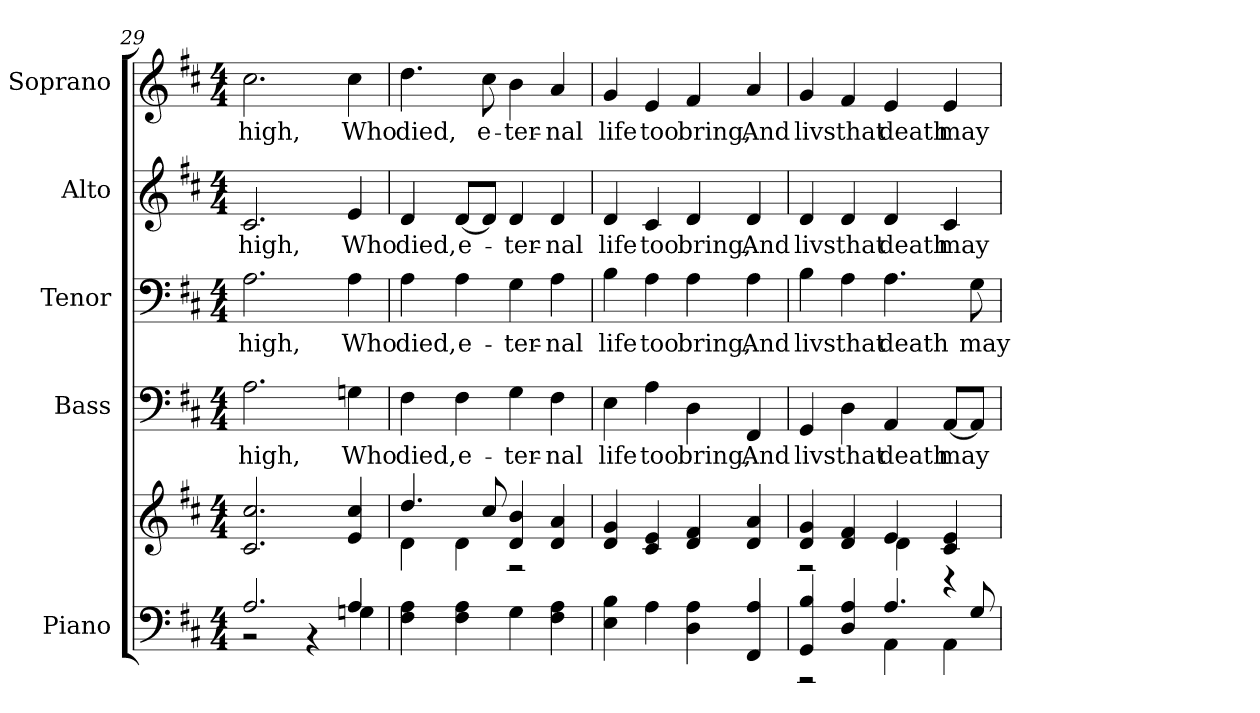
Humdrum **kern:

**kern	**kern	**kern	**text	**kern	**text	**kern	**text	**kern	**text
*part5	*part5	*part4	*part4	*part3	*part3	*part2	*part2	*part1	*part1
*staff6	*staff5	*staff4	*staff4	*staff3	*staff3	*staff2	*staff2	*staff1	*staff1
*I"Piano	*	*I"Bass	*	*I"Tenor	*	*I"Alto	*	*I"Soprano	*
*I'Pno.	*	*I'B.	*	*I'T.	*	*I'A.	*	*I'S.	*
!!LO:PB:g=z
*clefF4	*clefG2	*clefF4	*	*clefF4	*	*clefG2	*	*clefG2	*
*k[f#c#]	*k[f#c#]	*k[f#c#]	*	*k[f#c#]	*	*k[f#c#]	*	*k[f#c#]	*
*D:	*D:	*D:	*	*D:	*	*D:	*	*D:	*
*M4/4	*M4/4	*M4/4	*	*M4/4	*	*M4/4	*	*M4/4	*
=29	=29	=29	=29	=29	=29	=29	=29	=29	=29
*^	*	*	*	*	*	*	*	*	*
!	!	!	!	!LO:LY:b:color=#000000	!	!	!	!	!	!
!	!	!	!	!	!	!LO:LY:b:color=#000000	!	!	!	!
!	!	!	!	!	!	!	!	!LO:LY:b:color=#000000	!	!
!	!	!	!	!	!	!	!	!	!	!LO:LY:b:color=#000000
2.Ai/	2r	2.c#i/ 2.cc#i	2.Ai\	high,	2.Ai\	high,	2.c#i/	high,	2.cc#i\	high,
.	4r	.	.	.	.	.	.	.	.	.
!	!	!	!	!LO:LY:b:color=#000000	!	!	!	!	!	!
!	!	!	!	!	!	!LO:LY:b:color=#000000	!	!	!	!
!	!	!	!	!	!	!	!	!LO:LY:b:color=#000000	!	!
!	!	!	!	!	!	!	!	!	!	!LO:LY:b:color=#000000
4Ai/	4Gni\	4ei/ 4cc#i	4Gni\	Who	4Ai\	Who	4ei/	Who	4cc#i\	Who
*v	*v	*	*	*	*	*	*	*	*	*
=30	=30	=30	=30	=30	=30	=30	=30	=30	=30
*	*^	*	*	*	*	*	*	*	*
*^	*	*	*	*	*	*	*	*	*	*
!	!	!	!	!	!LO:LY:b:color=#000000	!	!	!	!	!	!
*v	*v	*	*	*	*	*	*	*	*	*	*
*^	*	*	*	*	*	*	*	*	*	*
!	!	!	!	!	!	!	!LO:LY:b:color=#000000	!	!	!	!
*v	*v	*	*	*	*	*	*	*	*	*	*
*^	*	*	*	*	*	*	*	*	*	*
!	!	!	!	!	!	!	!	!	!LO:LY:b:color=#000000	!	!
*v	*v	*	*	*	*	*	*	*	*	*	*
*^	*	*	*	*	*	*	*	*	*	*
!	!	!	!	!	!	!	!	!	!	!	!LO:LY:b:color=#000000
*v	*v	*	*	*	*	*	*	*	*	*	*
4F#i\ 4Ai	4.ddi/	4di\	4F#i\	died,	4Ai\	died,	4di/	died,	4.ddi\	died,
!	!	!	!	!LO:LY:b:color=#000000	!	!	!	!	!	!
!	!	!	!	!	!	!LO:LY:b:color=#000000	!	!	!	!
!	!	!	!	!	!	!	!	!LO:LY:b:color=#000000	!	!
4F#i\ 4Ai	.	4di\	4F#i\	e-	4Ai\	e-	[<8di/L	e-	.	.
!	!	!	!	!	!	!	!	!	!	!LO:LY:b:color=#000000
.	8cc#i/	.	.	.	.	.	8di/J]	.	8cc#i\	e-
!	!	!	!	!LO:LY:b:color=#000000	!	!	!	!	!	!
!	!	!	!	!	!	!LO:LY:b:color=#000000	!	!	!	!
!	!	!	!	!	!	!	!	!LO:LY:b:color=#000000	!	!
!	!	!	!	!	!	!	!	!	!	!LO:LY:b:color=#000000
4Gi\	4di/ 4bi	2r	4Gi\	-ter-	4Gi\	-ter-	4di/	-ter-	4bi\	-ter-
!	!	!	!	!LO:LY:b:color=#000000	!	!	!	!	!	!
!	!	!	!	!	!	!LO:LY:b:color=#000000	!	!	!	!
!	!	!	!	!	!	!	!	!LO:LY:b:color=#000000	!	!
!	!	!	!	!	!	!	!	!	!	!LO:LY:b:color=#000000
4F#i\ 4Ai	4di/ 4ai	.	4F#i\	-nal	4Ai\	-nal	4di/	-nal	4ai/	-nal
*	*v	*v	*	*	*	*	*	*	*	*
!!LO:PB:g=z
=31	=31	=31	=31	=31	=31	=31	=31	=31	=31
!	!	!	!LO:LY:b:color=#000000	!	!	!	!	!	!
!	!	!	!	!	!LO:LY:b:color=#000000	!	!	!	!
!	!	!	!	!	!	!	!LO:LY:b:color=#000000	!	!
!	!	!	!	!	!	!	!	!	!LO:LY:b:color=#000000
4Ei\ 4Bi	4di/ 4gi	4Ei\	life	4Bi\	life	4di/	life	4gi/	life
!	!	!	!LO:LY:b:color=#000000	!	!	!	!	!	!
!	!	!	!	!	!LO:LY:b:color=#000000	!	!	!	!
!	!	!	!	!	!	!	!LO:LY:b:color=#000000	!	!
!	!	!	!	!	!	!	!	!	!LO:LY:b:color=#000000
4Ai\	4c#i/ 4ei	4Ai\	too	4Ai\	too	4c#i/	too	4ei/	too
!	!	!	!LO:LY:b:color=#000000	!	!	!	!	!	!
!	!	!	!	!	!LO:LY:b:color=#000000	!	!	!	!
!	!	!	!	!	!	!	!LO:LY:b:color=#000000	!	!
!	!	!	!	!	!	!	!	!	!LO:LY:b:color=#000000
4Di\ 4Ai	4di/ 4f#i	4Di\	bring,	4Ai\	bring,	4di/	bring,	4f#i/	bring,
!	!	!	!LO:LY:b:color=#000000	!	!	!	!	!	!
!	!	!	!	!	!LO:LY:b:color=#000000	!	!	!	!
!	!	!	!	!	!	!	!LO:LY:b:color=#000000	!	!
!	!	!	!	!	!	!	!	!	!LO:LY:b:color=#000000
4FF#i/ 4Ai	4di/ 4ai	4FF#i/	And	4Ai\	And	4di/	And	4ai/	And
=32	=32	=32	=32	=32	=32	=32	=32	=32	=32
*^	*^	*	*	*	*	*	*	*	*
!	!	!	!	!	!LO:LY:b:color=#000000	!	!	!	!	!	!
!	!	!	!	!	!	!	!LO:LY:b:color=#000000	!	!	!	!
!	!	!	!	!	!	!	!	!	!LO:LY:b:color=#000000	!	!
!	!	!	!	!	!	!	!	!	!	!	!LO:LY:b:color=#000000
4GGi/ 4Bi	2r	4di/ 4gi	2r	4GGi/	livs	4Bi\	livs	4di/	livs	4gi/	livs
!	!	!	!	!	!LO:LY:b:color=#000000	!	!	!	!	!	!
!	!	!	!	!	!	!	!LO:LY:b:color=#000000	!	!	!	!
!	!	!	!	!	!	!	!	!	!LO:LY:b:color=#000000	!	!
!	!	!	!	!	!	!	!	!	!	!	!LO:LY:b:color=#000000
4Di/ 4Ai	.	4di/ 4f#i	.	4Di\	that	4Ai\	that	4di/	that	4f#i/	that
!	!	!	!	!	!LO:LY:b:color=#000000	!	!	!	!	!	!
!	!	!	!	!	!	!	!LO:LY:b:color=#000000	!	!	!	!
!	!	!	!	!	!	!	!	!	!LO:LY:b:color=#000000	!	!
!	!	!	!	!	!	!	!	!	!	!	!LO:LY:b:color=#000000
4.Ai/	4AAi\	4ei/	4di\	4AAi/	death	4.Ai\	death	4di/	death	4ei/	death
!	!	!	!	!	!LO:LY:b:color=#000000	!	!	!	!	!	!
!	!	!	!	!	!	!	!	!	!LO:LY:b:color=#000000	!	!
!	!	!	!	!	!	!	!	!	!	!	!LO:LY:b:color=#000000
.	4AAi\	4c#i/ 4ei	4r	[<8AAi/L	may	.	.	4c#i/	may	4ei/	may
!	!	!	!	!	!	!	!LO:LY:b:color=#000000	!	!	!	!
8Gi/	.	.	.	8AAi/J]	.	8Gi\	may	.	.	.	.
*v	*v	*	*	*	*	*	*	*	*	*	*
*	*v	*v	*	*	*	*	*	*	*	*
=	=	=	=	=	=	=	=	=	=
*-	*-	*-	*-	*-	*-	*-	*-	*-	*-
